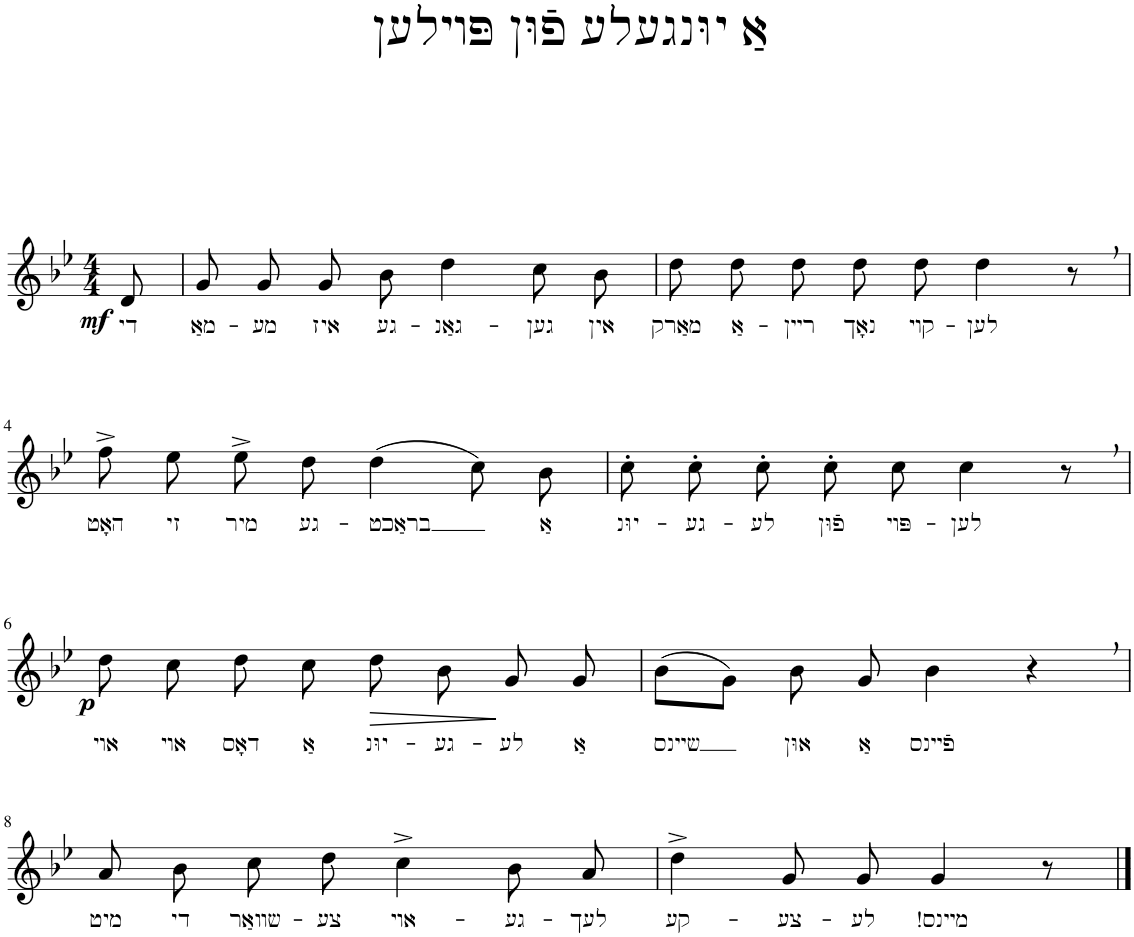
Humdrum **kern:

**kern	**text	**dynam
*part1	*part1	*part1
*staff1	*staff1	*staff1
*I"Stimme	*	*
*I'St.	*	*
*clefG2	*	*
*k[b-e-]	*	*
*M4/4	*	*
=1	=1	=1
!	!LO:LY:b	!LO:DY:b
8d/	די	mf
=2	=2	=2
!	!LO:LY:b	!
8g/	מאַ-	.
!	!LO:LY:b	!
8g/	-מע	.
!	!LO:LY:b	!
8g/	איז	.
!	!LO:LY:b	!
8b-\	גע-	.
!	!LO:LY:b	!
4dd\	-גאַנ-	.
!	!LO:LY:b	!
8cc\	-גען	.
!	!LO:LY:b	!
8b-\	אין	.
=3	=3	=3
!	!LO:LY:b	!
8dd\	מאַרק	.
!	!LO:LY:b	!
8dd\	אַ-	.
!	!LO:LY:b	!
8dd\	-רײן	.
!	!LO:LY:b	!
8dd\	נאָך	.
!	!LO:LY:b	!
8dd\	קױ-	.
!	!LO:LY:b	!
4dd\	-לען	.
8r	.	.
!!LO:LB:g=z
=4	=4	=4
!	!LO:LY:b	!
8ff^\	האָט	.
!	!LO:LY:b	!
8ee-\	זי	.
!	!LO:LY:b	!
8ee-^\	מיר	.
!	!LO:LY:b	!
8dd\	גע-	.
!	!LO:LY:b	!
(4dd\	-בראַכט	.
8cc\)	.	.
!	!LO:LY:b	!
8b-\	אַ	.
=5	=5	=5
!	!LO:LY:b	!
8cc'\	יוּנ-	.
!	!LO:LY:b	!
8cc'\	-גע-	.
!	!LO:LY:b	!
8cc'\	-לע	.
!	!LO:LY:b	!
8cc'\	פֿוּן	.
!	!LO:LY:b	!
8cc\	פּױ-	.
!	!LO:LY:b	!
4cc\	-לען	.
8r	.	.
!!LO:LB:g=z
=6	=6	=6
!	!LO:LY:b	!LO:DY:b
8dd\	אױ	p
!	!LO:LY:b	!
8cc\	אױ	.
!	!LO:LY:b	!
8dd\	דאָס	.
!	!LO:LY:b	!
8cc\	אַ	.
!	!LO:LY:b	!LO:HP:b
8dd\	יוּנ-	>
!	!LO:LY:b	!
8b-\	-גע-	.
!	!LO:LY:b	!
8g/	-לע	.
!	!LO:LY:b	!
8g/	אַ	.
.	.	]
=7	=7	=7
!	!LO:LY:b	!
(8b-\L	שײנס	.
8g\J)	.	.
!	!LO:LY:b	!
8b-\	אוּן	.
!	!LO:LY:b	!
8g/	אַ	.
!	!LO:LY:b	!
4b-\	פֿײנס	.
4r	.	.
!!LO:LB:g=z
=8	=8	=8
!	!LO:LY:b	!
8a/	מיט	.
!	!LO:LY:b	!
8b-\	די	.
!	!LO:LY:b	!
8cc\	שװאַר-	.
!	!LO:LY:b	!
8dd\	-צע	.
!	!LO:LY:b	!
4cc^\	אױ-	.
!	!LO:LY:b	!
8b-\	-גע-	.
!	!LO:LY:b	!
8a/	-לעך	.
=9	=9	=9
!	!LO:LY:b	!
4dd^\	קע-	.
!	!LO:LY:b	!
8g/	-צע-	.
!	!LO:LY:b	!
8g/	-לע	.
!	!LO:LY:b	!
4g/	מײנס!	.
8r	.	.
==	==	==
*-	*-	*-
